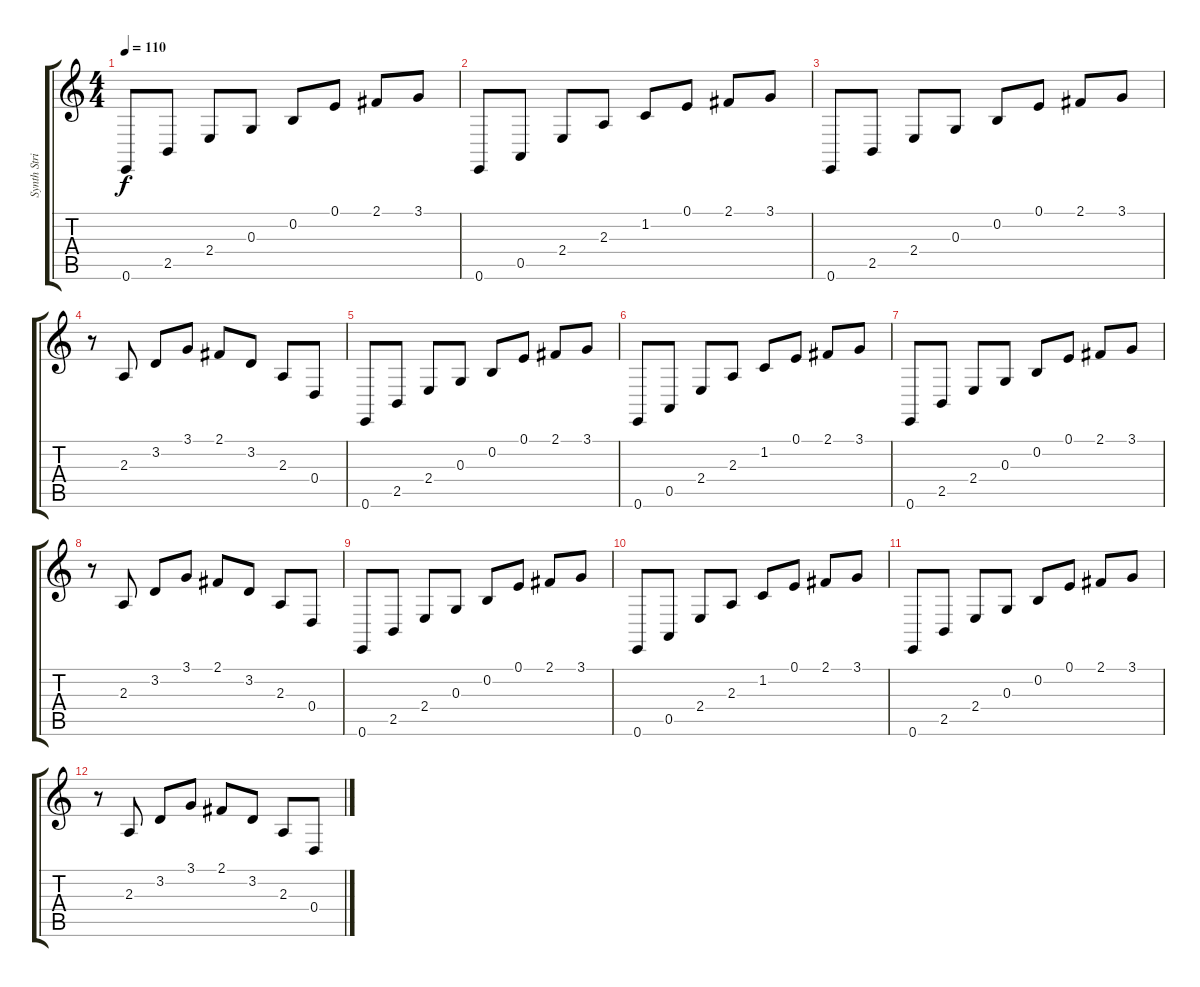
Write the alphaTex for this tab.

\track ("Synth Strings" "Synth Stri") {instrument synthstrings1}
\staff {score tabs}
\tuning (E4 B3 G3 D3 A2 E2) {hide}
\ts (4 4)
\tempo 110
\clef g2
\ks c
0.6.8{dy f} 2.5.8 2.4.8 0.3.8 0.2.8 0.1.8 2.1.8 3.1.8 |
0.6.8 0.5.8 2.4.8 2.3.8 1.2.8 0.1.8 2.1.8 3.1.8 |
0.6.8 2.5.8 2.4.8 0.3.8 0.2.8 0.1.8 2.1.8 3.1.8 |
r.8 2.3.8 3.2.8 3.1.8 2.1.8 3.2.8 2.3.8 0.4.8 |
0.6.8 2.5.8 2.4.8 0.3.8 0.2.8 0.1.8 2.1.8 3.1.8 |
0.6.8 0.5.8 2.4.8 2.3.8 1.2.8 0.1.8 2.1.8 3.1.8 |
0.6.8 2.5.8 2.4.8 0.3.8 0.2.8 0.1.8 2.1.8 3.1.8 |
r.8 2.3.8 3.2.8 3.1.8 2.1.8 3.2.8 2.3.8 0.4.8 |
0.6.8 2.5.8 2.4.8 0.3.8 0.2.8 0.1.8 2.1.8 3.1.8 |
0.6.8 0.5.8 2.4.8 2.3.8 1.2.8 0.1.8 2.1.8 3.1.8 |
0.6.8 2.5.8 2.4.8 0.3.8 0.2.8 0.1.8 2.1.8 3.1.8 |
r.8 2.3.8 3.2.8 3.1.8 2.1.8 3.2.8 2.3.8 0.4.8
